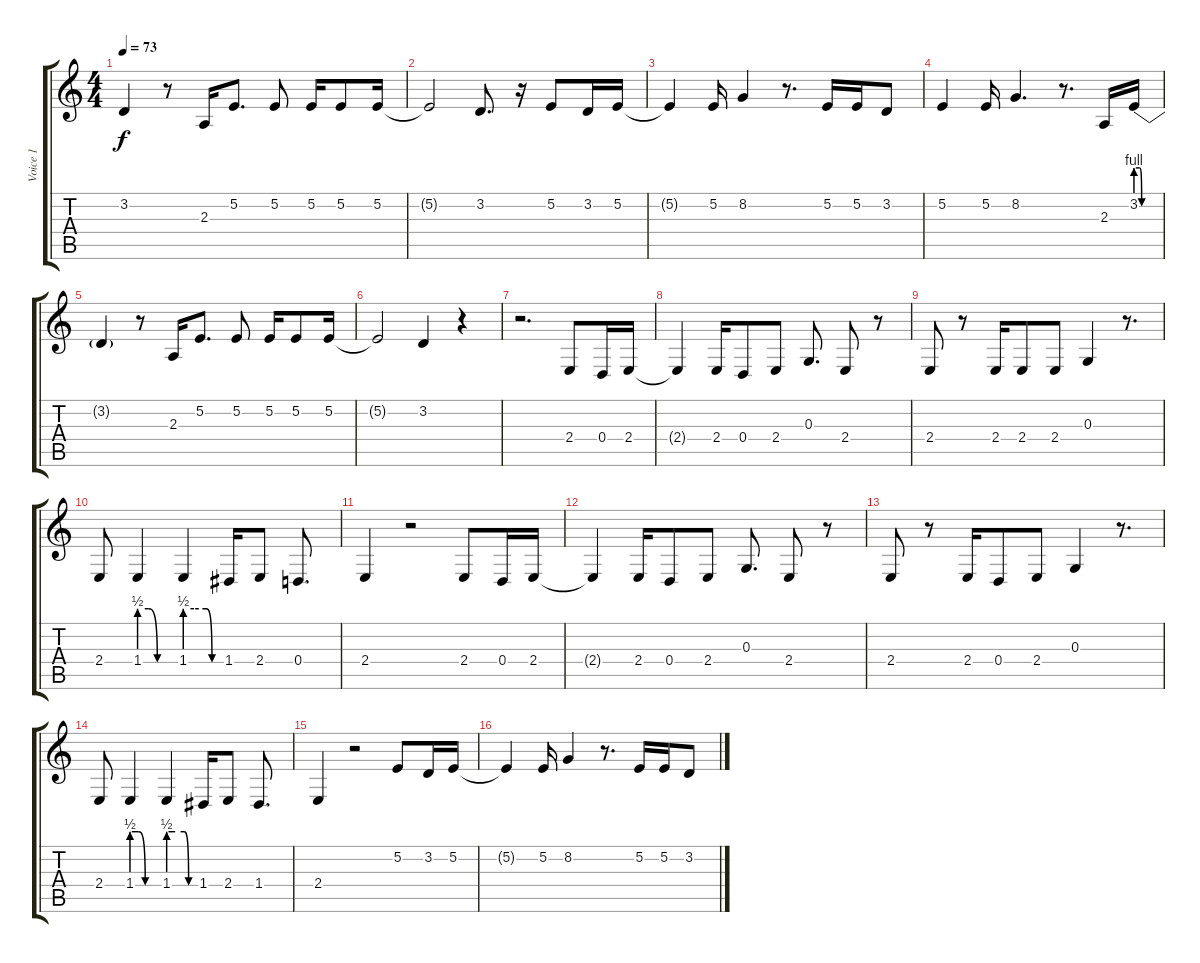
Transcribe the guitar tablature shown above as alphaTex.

\track ("Voice 1" "Voice 1") {instrument lead2sawtooth}
\staff {score tabs}
\tuning (E4 B3 G3 D3 A2 E2) {hide}
\ts (4 4)
\tempo 73
\clef g2
\ks c
3.2{t}.4{dy f} r.8 2.3.16 5.2.8{d} 5.2.8 5.2.16 5.2.8 5.2.16 |
5.2{t}.2 3.2.8{d} r.16 5.2.8 3.2.16 5.2.16 |
5.2{t}.4 5.2.16 8.2.4 r.8{d} 5.2.16 5.2.16 3.2.8 |
5.2.4 5.2.16 8.2.4{d} r.8{d} 2.3.16 3.2{be (custom 0 4 10 4 15 0 20 0 30 0 60 0)}.16 |
3.2{t}.4 r.8 2.3.16 5.2.8{d} 5.2.8 5.2.16 5.2.8 5.2.16 |
5.2{t}.2 3.2.4 r.4 |
r.2{d} 2.4.8 0.4.16 2.4.16 |
2.4{t}.4 2.4.16 0.4.8 2.4.8 0.3.8{d} 2.4.8 r.8 |
2.4.8 r.8 2.4.16 2.4.8 2.4.8 0.3.4 r.8{d} |
2.4.8 1.4{be (custom 0 2 15 2 30 0 60 0)}.4 1.4{be (custom 0 2 15 2 35 2 45 0 60 0)}.4 1.4.16 2.4.8 0.4.8{d} |
2.4.4 r.2 2.4.8 0.4.16 2.4.16 |
2.4{t}.4 2.4.16 0.4.8 2.4.8 0.3.8{d} 2.4.8 r.8 |
2.4.8 r.8 2.4.16 0.4.8 2.4.8 0.3.4 r.8{d} |
2.4.8 1.4{be (custom 0 2 15 2 30 0 60 0)}.4 1.4{be (custom 0 2 15 2 35 2 45 0 60 0)}.4 1.4.16 2.4.8 1.4.8{d} |
2.4.4 r.2 5.2.8 3.2.16 5.2.16 |
5.2{t}.4 5.2.16 8.2.4 r.8{d} 5.2.16 5.2.16 3.2.8
